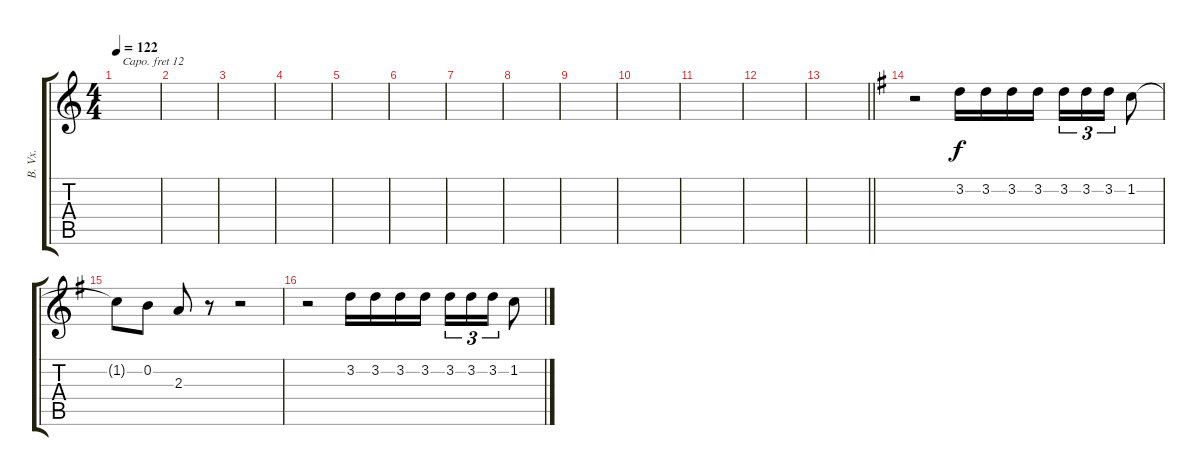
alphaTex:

\track ("B. Vx." "B. Vx.") {instrument voiceoohs}
\staff {score tabs}
\capo 12
\tuning (E4 B3 G3 D3 A2 E2) {hide}
\ts (4 4)
\tempo 122
\clef g2
\ks c
|
|
|
|
|
|
|
|
|
|
|
|
\barLineRight lightlight
|
\ks g
r.2 3.2.16 3.2.16 3.2.16 3.2.16 3.2.16{tu (3 2)} 3.2.16{tu (3 2)} 3.2.16{tu (3 2)} 1.2.8 |
1.2{t}.8 0.2.8 2.3.8 r.8 r.2 |
r.2 3.2.16 3.2.16 3.2.16 3.2.16 3.2.16{tu (3 2)} 3.2.16{tu (3 2)} 3.2.16{tu (3 2)} 1.2.8
